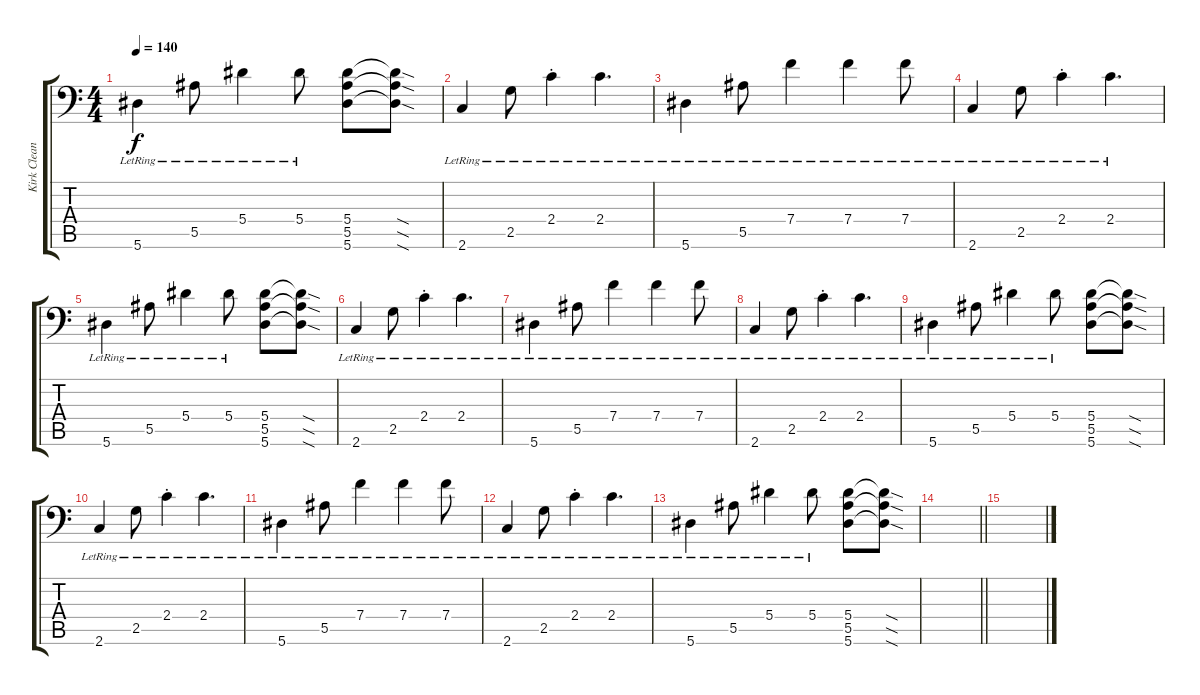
\track ("Kirk Clean" "Kirk Clean") {instrument electricguitarclean}
\staff {score tabs}
\tuning (C4 G3 Eb3 Bb2 F2 Bb1) {hide}
\ts (4 4)
\tempo 140
\clef f4
\ks c
5.6{lr}.4{dy f} 5.5{lr}.8 5.4{lr}.4 5.4{lr}.8 (5.4 5.5 5.6).8 (5.4{sod t} 5.5{sod t} 5.6{sod t}).8 |
2.6{lr}.4 2.5{lr}.8 2.4{st lr}.4 2.4{lr}.4{d} |
5.6{lr}.4 5.5{lr}.8 7.4{lr}.4 7.4{lr}.4 7.4{lr}.8 |
2.6{lr}.4 2.5{lr}.8 2.4{st lr}.4 2.4{lr}.4{d} |
5.6{lr}.4 5.5{lr}.8 5.4{lr}.4 5.4{lr}.8 (5.4 5.5 5.6).8 (5.4{sod t} 5.5{sod t} 5.6{sod t}).8 |
2.6{lr}.4 2.5{lr}.8 2.4{st lr}.4 2.4{lr}.4{d} |
5.6{lr}.4 5.5{lr}.8 7.4{lr}.4 7.4{lr}.4 7.4{lr}.8 |
2.6{lr}.4 2.5{lr}.8 2.4{st lr}.4 2.4{lr}.4{d} |
5.6{lr}.4 5.5{lr}.8 5.4{lr}.4 5.4{lr}.8 (5.4 5.5 5.6).8 (5.4{sod t} 5.5{sod t} 5.6{sod t}).8 |
2.6{lr}.4 2.5{lr}.8 2.4{st lr}.4 2.4{lr}.4{d} |
5.6{lr}.4 5.5{lr}.8 7.4{lr}.4 7.4{lr}.4 7.4{lr}.8 |
2.6{lr}.4 2.5{lr}.8 2.4{st lr}.4 2.4{lr}.4{d} |
5.6{lr}.4 5.5{lr}.8 5.4{lr}.4 5.4{lr}.8 (5.4 5.5 5.6).8 (5.4{sod t} 5.5{sod t} 5.6{sod t}).8 |
\barLineRight lightlight
|
\section ("" "")
